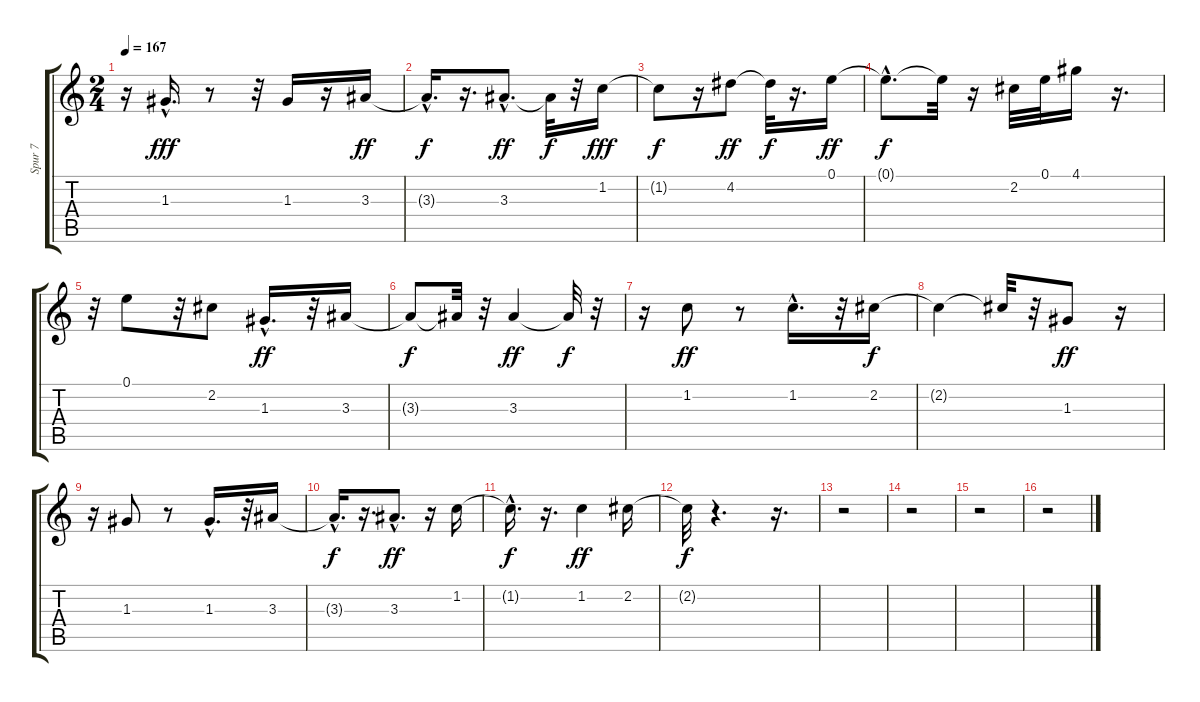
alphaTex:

\track ("Spur 7" "Spur 7") {instrument electricguitarclean}
\staff {score tabs}
\tuning (E4 B3 G3 D3 A2 E2) {hide}
\ts (2 4)
\tempo 167
\clef g2
\ks c
r.16{dy ff} 1.3{hac}.16{d dy fff} r.8 r.32 1.3.16 r.16 3.3.16{dy ff} |
3.3{hac t}.16{d dy f} r.16{d} 3.3{hac}.8{d dy ff} 3.3{t}.32{dy f} r.32 1.2.16{dy fff} |
1.2{t}.8{dy f} r.16 4.2.8{dy ff} 4.2{t}.32{dy f} r.16{d} 0.1.16{dy ff} |
0.1{hac t}.8{d dy f} 0.1{t}.32 r.16 2.2.32 0.1.32 4.1.16 r.16{d} |
r.32 0.1.8 r.32 2.2.8 1.3{hac}.16{d dy ff} r.32 3.3.16 |
3.3{t}.8{dy f} 3.3{t}.32 r.32 3.3.4{dy ff} 3.3{t}.32{dy f} r.32 |
r.16 1.2.8{dy ff} r.8 1.2{hac}.16{d} r.32 2.2.16{dy f} |
2.2{t}.4 2.2{t}.32 r.32 1.3.8{dy ff} r.16 |
r.16 1.3.8 r.8 1.3{hac}.16{d} r.32 3.3.16 |
3.3{hac t}.16{d dy f} r.16{d} 3.3{hac}.8{d dy ff} r.16 1.2.16 |
1.2{hac t}.16{d dy f} r.16{d} 1.2.4{dy ff} 2.2.16 |
2.2{t}.32{dy f} r.4{d} r.16{d} |
r.2 |
r.2 |
r.2 |
r.2
